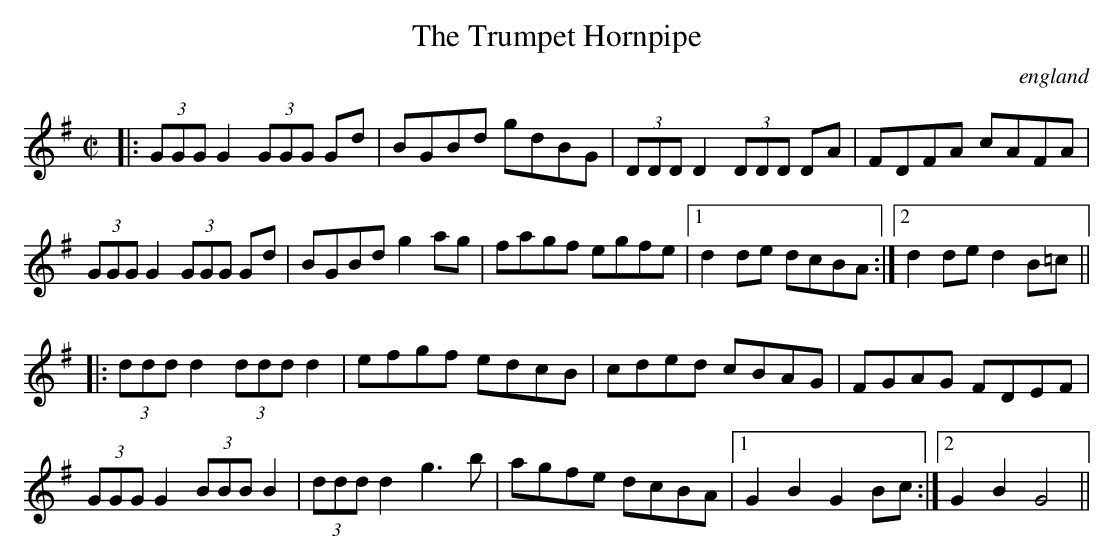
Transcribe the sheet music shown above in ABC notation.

X:1
T:Trumpet Hornpipe, The
O:england
M:C|
K:G
|:(3GGG G2 (3GGG Gd|BGBd gdBG|(3DDD D2 (3DDD DA|FDFA cAFA|
(3GGG G2 (3GGG Gd|BGBd g2ag|fagf egfe|1 d2de dcBA:|2 d2de d2B=c||
|:(3ddd d2 (3ddd d2|efgf edcB|cded cBAG|FGAG FDEF|
(3GGG G2 (3BBB B2|(3ddd d2 g3b|agfe dcBA|1 G2B2 G2Bc :|2 G2B2 G4||
